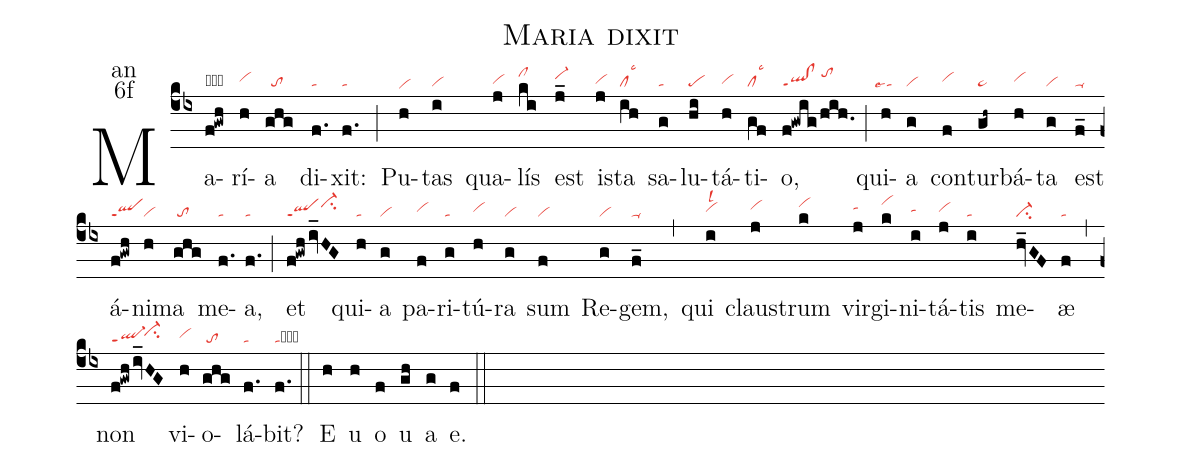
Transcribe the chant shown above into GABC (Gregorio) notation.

name:Maria dixit;
office-part:an;
mode:6f;
nabc-lines:1;
%%
(cb4) Ma(f!gwh|obqlppt1)rí(h|vihh)a(ghg|//to) di(f.|ta)xit:(f.|ta) (;) Pu(h|vihe)tas(i|vi) qua(j|vihg)lís(ki|clhj) est(j_|vi-hi) is(j|vihg)ta(ih|cllsc3) sa(g|ta)lu(hi|pe)tá(h|vihg)ti(gf|cllsc3)o,(f!gwig/hih.|ql!clppt1/tohj) (;) qui(h|``talse4)a(g|vi) con(f|vihh)tur(gh~|pe~)bá(h|vihh)ta(g|vi) est(f_|ta-) á(f!gwh|qlppt1)ni(h|vi)ma(ghg|/to) me(f.|ta)a,(f.|ta) (;) et(f!gwhiv_HG|qlppt1ci-hj) qui(h|ta)a(g|vi) pa(f|vihh)ri(g|ta)tú(h|vihh)ra(g|vi) sum(f|vi) Re(g|vi)gem,(f_|ta-) (,) qui(i|vihhlsl2) claus(j|vihi)trum(k|vihj) vir(j|tahi)gi(k|vihk)ni(i|tahh)tá(j|vihh)tis(i|ta) me(hv_GF|ci-)æ(f|ta) (,) non(f!gwh/iv_HG|ql-ppt1`ci-hi) vi(h|vihh)o(ghg|/to)lá(f.|ta)bit?(f.|tacb) (::) <eu>E(h) u(h) o(f) u(gh) a(g) e.(f) </eu>(::)
